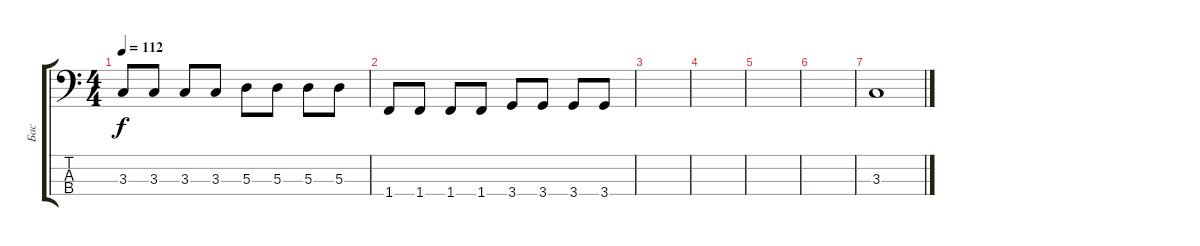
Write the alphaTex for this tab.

\track ("Бас" "Бас") {instrument electricbassfinger}
\staff {score tabs}
\tuning (G2 D2 A1 E1) {hide}
\ts (4 4)
\tempo 112
\clef f4
\ks c
3.3.8{dy f} 3.3.8 3.3.8 3.3.8 5.3.8 5.3.8 5.3.8 5.3.8 |
1.4.8 1.4.8 1.4.8 1.4.8 3.4.8 3.4.8 3.4.8 3.4.8 |
|
|
|
|
3.3.1
